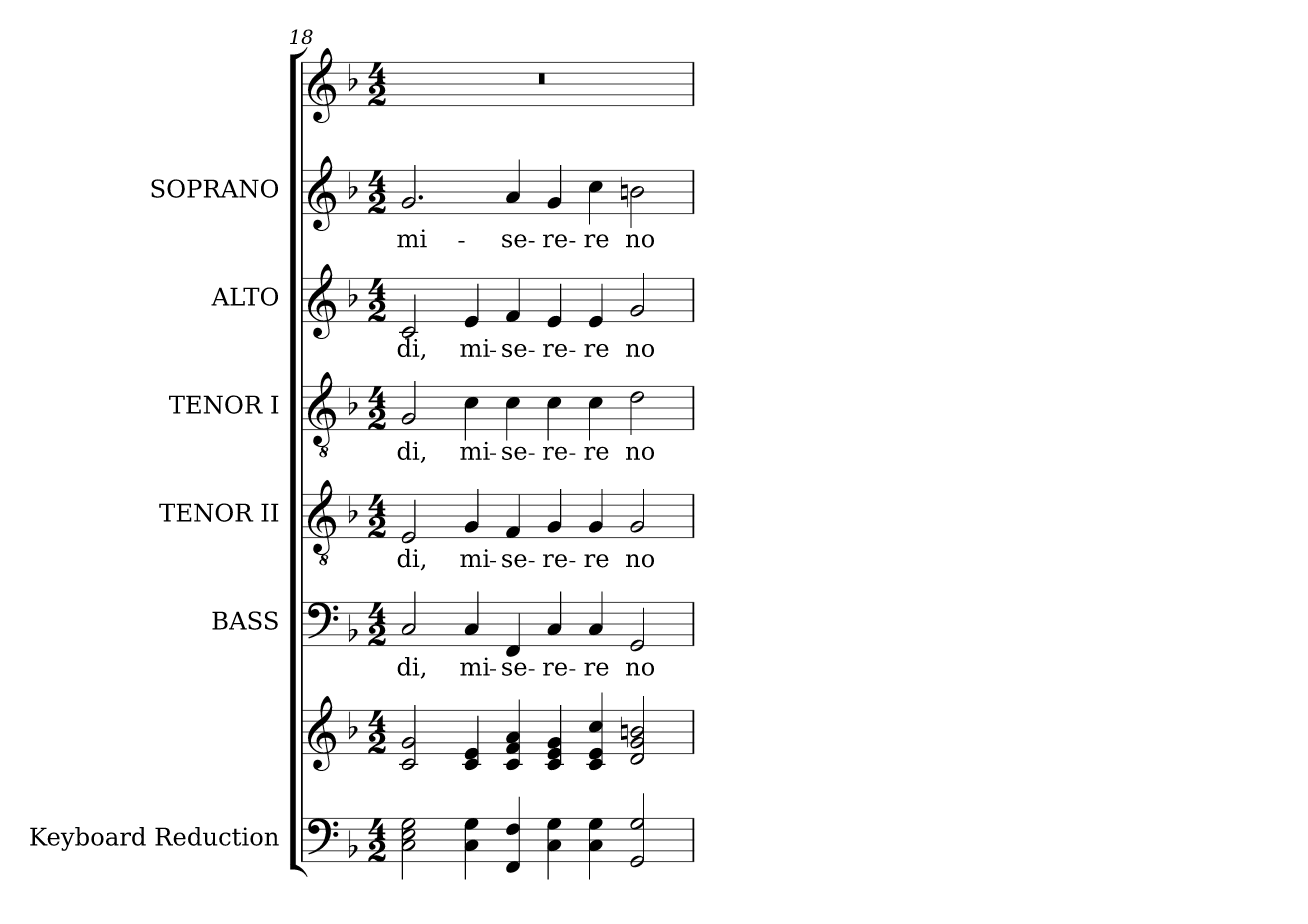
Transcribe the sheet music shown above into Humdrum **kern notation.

**kern	**kern	**kern	**text	**kern	**text	**kern	**text	**kern	**text	**kern	**text	**kern
*part7	*part7	*part6	*part6	*part5	*part5	*part4	*part4	*part3	*part3	*part2	*part2	*part1
*staff8	*staff7	*staff6	*staff6	*staff5	*staff5	*staff4	*staff4	*staff3	*staff3	*staff2	*staff2	*staff1
*I"Keyboard Reduction	*	*I"BASS	*	*I"TENOR II	*	*I"TENOR I	*	*I"ALTO	*	*I"SOPRANO	*	*
*I'Reduc.	*	*I'B.	*	*I'T. II	*	*I'T. I	*	*I'A.	*	*I'S.	*	*
*clefF4	*clefG2	*clefF4	*	*clefGv2	*	*clefGv2	*	*clefG2	*	*clefG2	*	*clefG2
*	*	*	*	*ITrd7c12	*	*ITrd7c12	*	*	*	*	*	*
*k[b-]	*k[b-]	*k[b-]	*	*k[b-]	*	*k[b-]	*	*k[b-]	*	*k[b-]	*	*k[b-]
*F:	*F:	*F:	*	*F:	*	*F:	*	*F:	*	*F:	*	*F:
*M4/2	*M4/2	*M4/2	*	*M4/2	*	*M4/2	*	*M4/2	*	*M4/2	*	*M4/2
=18	=18	=18	=18	=18	=18	=18	=18	=18	=18	=18	=18	=18
!	!	!	!LO:LY:b:color=#000000	!	!	!	!	!	!	!	!	!
!	!	!	!	!	!LO:LY:b:color=#000000	!	!	!	!	!	!	!
!	!	!	!	!	!	!	!LO:LY:b:color=#000000	!	!	!	!	!
!	!	!	!	!	!	!	!	!	!LO:LY:b:color=#000000	!	!	!
!	!	!	!	!	!	!	!	!	!	!	!LO:LY:b:color=#000000	!LO:N:vis=1
2Ci\ 2Ei 2Gi	2ci/ 2gi	2Ci/	-di,	2EEi/	-di,	2GGi/	-di,	2ci/	-di,	2.gi/	mi-	0r
!	!	!	!LO:LY:b:color=#000000	!	!	!	!	!	!	!	!	!
!	!	!	!	!	!LO:LY:b:color=#000000	!	!	!	!	!	!	!
!	!	!	!	!	!	!	!LO:LY:b:color=#000000	!	!	!	!	!
!	!	!	!	!	!	!	!	!	!LO:LY:b:color=#000000	!	!	!
4Ci\ 4Gi	4ci/ 4ei	4Ci/	mi-	4GGi/	mi-	4Ci\	mi-	4ei/	mi-	.	.	.
!	!	!	!LO:LY:b:color=#000000	!	!	!	!	!	!	!	!	!
!	!	!	!	!	!LO:LY:b:color=#000000	!	!	!	!	!	!	!
!	!	!	!	!	!	!	!LO:LY:b:color=#000000	!	!	!	!	!
!	!	!	!	!	!	!	!	!	!LO:LY:b:color=#000000	!	!	!
!	!	!	!	!	!	!	!	!	!	!	!LO:LY:b:color=#000000	!
4FFi/ 4Fi	4ci/ 4fi 4ai	4FFi/	-se-	4FFi/	-se-	4Ci\	-se-	4fi/	-se-	4ai/	-se-	.
!	!	!	!LO:LY:b:color=#000000	!	!	!	!	!	!	!	!	!
!	!	!	!	!	!LO:LY:b:color=#000000	!	!	!	!	!	!	!
!	!	!	!	!	!	!	!LO:LY:b:color=#000000	!	!	!	!	!
!	!	!	!	!	!	!	!	!	!LO:LY:b:color=#000000	!	!	!
!	!	!	!	!	!	!	!	!	!	!	!LO:LY:b:color=#000000	!
4Ci\ 4Gi	4ci/ 4ei 4gi	4Ci/	-re-	4GGi/	-re-	4Ci\	-re-	4ei/	-re-	4gi/	-re-	.
!	!	!	!LO:LY:b:color=#000000	!	!	!	!	!	!	!	!	!
!	!	!	!	!	!LO:LY:b:color=#000000	!	!	!	!	!	!	!
!	!	!	!	!	!	!	!LO:LY:b:color=#000000	!	!	!	!	!
!	!	!	!	!	!	!	!	!	!LO:LY:b:color=#000000	!	!	!
!	!	!	!	!	!	!	!	!	!	!	!LO:LY:b:color=#000000	!
4Ci\ 4Gi	4ci/ 4ei 4cci	4Ci/	-re	4GGi/	-re	4Ci\	-re	4ei/	-re	4cci\	-re	.
!	!	!	!LO:LY:b:color=#000000	!	!	!	!	!	!	!	!	!
!	!	!	!	!	!LO:LY:b:color=#000000	!	!	!	!	!	!	!
!	!	!	!	!	!	!	!LO:LY:b:color=#000000	!	!	!	!	!
!	!	!	!	!	!	!	!	!	!LO:LY:b:color=#000000	!	!	!
!	!	!	!	!	!	!	!	!	!	!	!LO:LY:b:color=#000000	!
2GGi/ 2Gi	2di/ 2gi 2bni	2GGi/	no-	2GGi/	no-	2Di\	no-	2gi/	no-	2bni\	no-	.
=	=	=	=	=	=	=	=	=	=	=	=	=
*-	*-	*-	*-	*-	*-	*-	*-	*-	*-	*-	*-	*-
